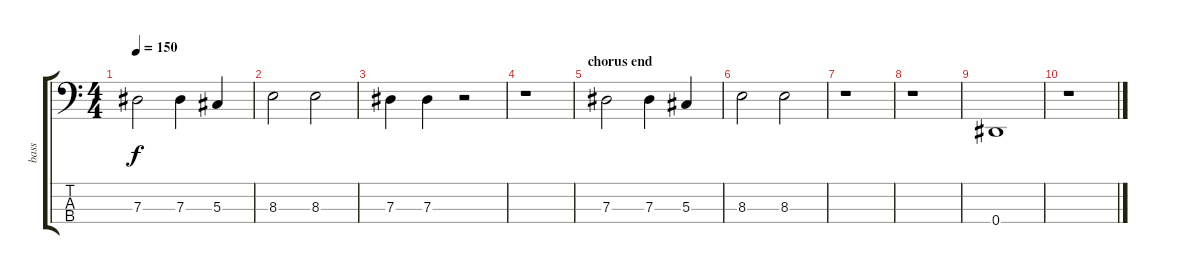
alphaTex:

\track ("bass" "bass") {instrument electricbasspick}
\staff {score tabs}
\tuning (Gb2 Db2 Ab1 Eb1) {hide}
\ts (4 4)
\tempo 150
\clef f4
\ks c
7.3.2{dy f} 7.3.4 5.3.4 |
8.3.2 8.3.2 |
7.3.4 7.3.4 r.2 |
r.1 |
\section ("" "chorus end")
7.3.2 7.3.4 5.3.4 |
8.3.2 8.3.2 |
r.1 |
r.1 |
0.4.1 |
r.1
